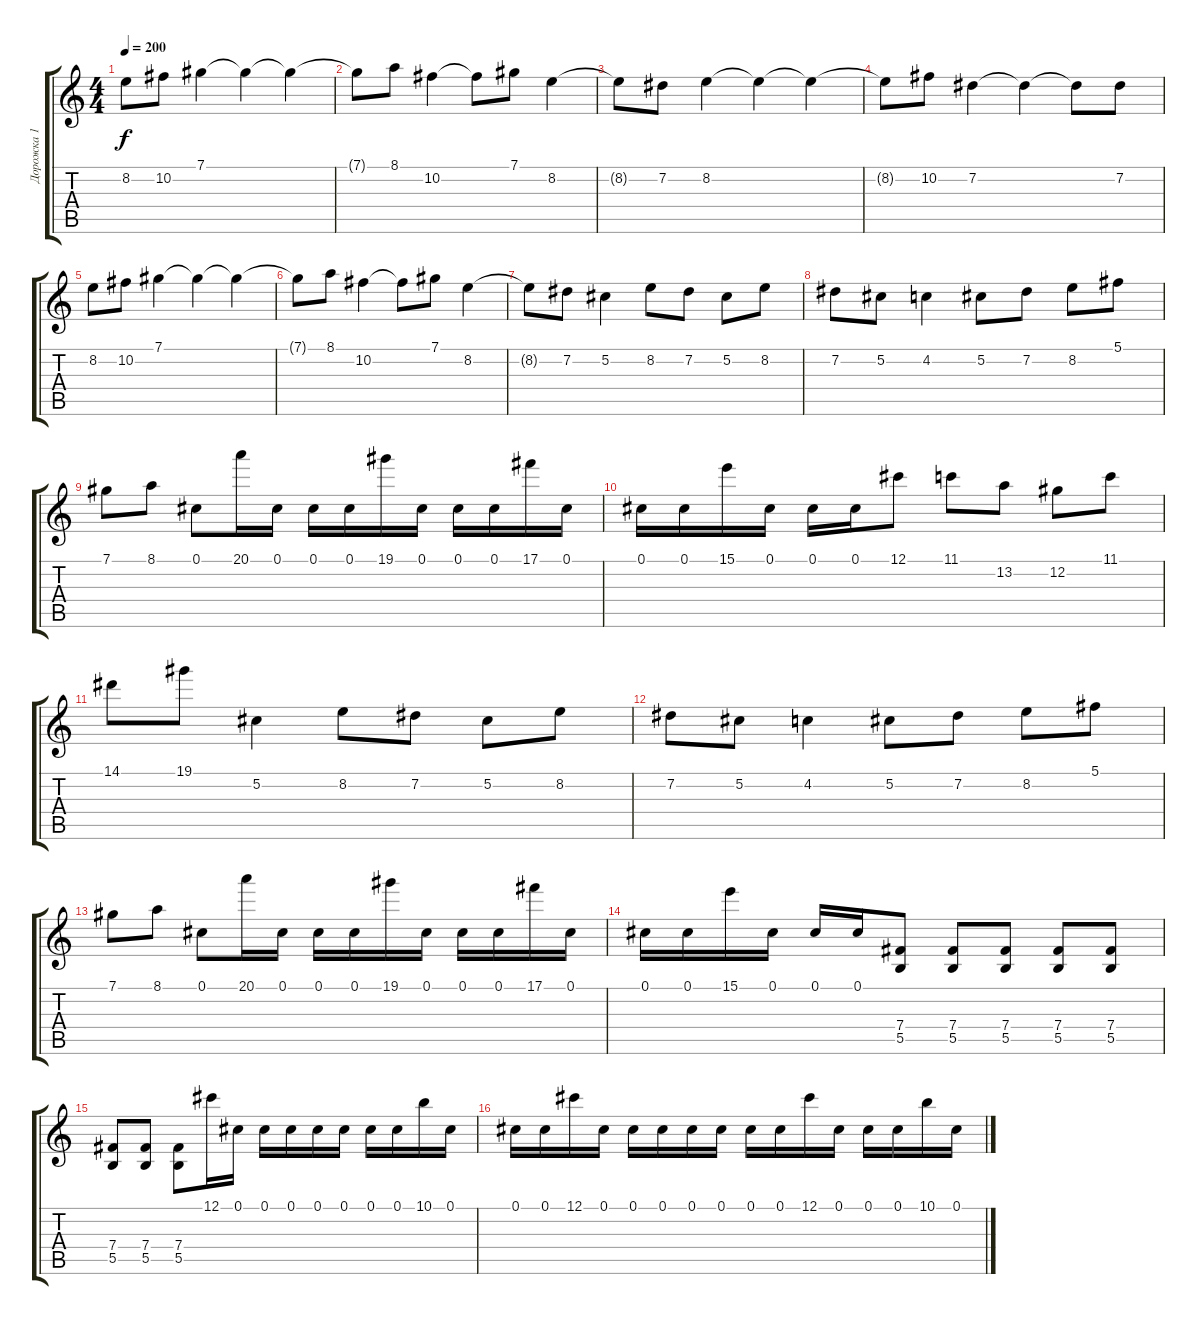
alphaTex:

\track ("Дорожка 1" "Дорожка 1") {instrument overdrivenguitar}
\staff {score tabs}
\tuning (Db4 Ab3 E3 B2 Gb2 Db2) {hide}
\ts (4 4)
\tempo 200
\clef g2
\ks c
8.2.8{dy f} 10.2.8 7.1.4 7.1{t}.4 7.1{t}.4 |
7.1{t}.8 8.1.8 10.2.4 10.2{t}.8 7.1.8 8.2.4 |
8.2{t}.8 7.2.8 8.2.4 8.2{t}.4 8.2{t}.4 |
8.2{t}.8 10.2.8 7.2.4 7.2{t}.4 7.2{t}.8 7.2.8 |
8.2.8 10.2.8 7.1.4 7.1{t}.4 7.1{t}.4 |
7.1{t}.8 8.1.8 10.2.4 10.2{t}.8 7.1.8 8.2.4 |
8.2{t}.8 7.2.8 5.2.4 8.2.8 7.2.8 5.2.8 8.2.8 |
7.2.8 5.2.8 4.2.4 5.2.8 7.2.8 8.2.8 5.1.8 |
7.1.8 8.1.8 0.1.8 20.1.16 0.1.16 0.1.16 0.1.16 19.1.16 0.1.16 0.1.16 0.1.16 17.1.16 0.1.16 |
0.1.16 0.1.16 15.1.16 0.1.16 0.1.16 0.1.16 12.1.8 11.1.8 13.2.8 12.2.8 11.1.8 |
14.1.8 19.1.8 5.2.4 8.2.8 7.2.8 5.2.8 8.2.8 |
7.2.8 5.2.8 4.2.4 5.2.8 7.2.8 8.2.8 5.1.8 |
7.1.8 8.1.8 0.1.8 20.1.16 0.1.16 0.1.16 0.1.16 19.1.16 0.1.16 0.1.16 0.1.16 17.1.16 0.1.16 |
0.1.16 0.1.16 15.1.16 0.1.16 0.1.16 0.1.16 (7.4 5.5).8 (7.4 5.5).8 (7.4 5.5).8 (7.4 5.5).8 (7.4 5.5).8 |
(7.4 5.5).8 (7.4 5.5).8 (7.4 5.5).8 12.1.16 0.1.16 0.1.16 0.1.16 0.1.16 0.1.16 0.1.16 0.1.16 10.1.16 0.1.16 |
0.1.16 0.1.16 12.1.16 0.1.16 0.1.16 0.1.16 0.1.16 0.1.16 0.1.16 0.1.16 12.1.16 0.1.16 0.1.16 0.1.16 10.1.16 0.1.16
